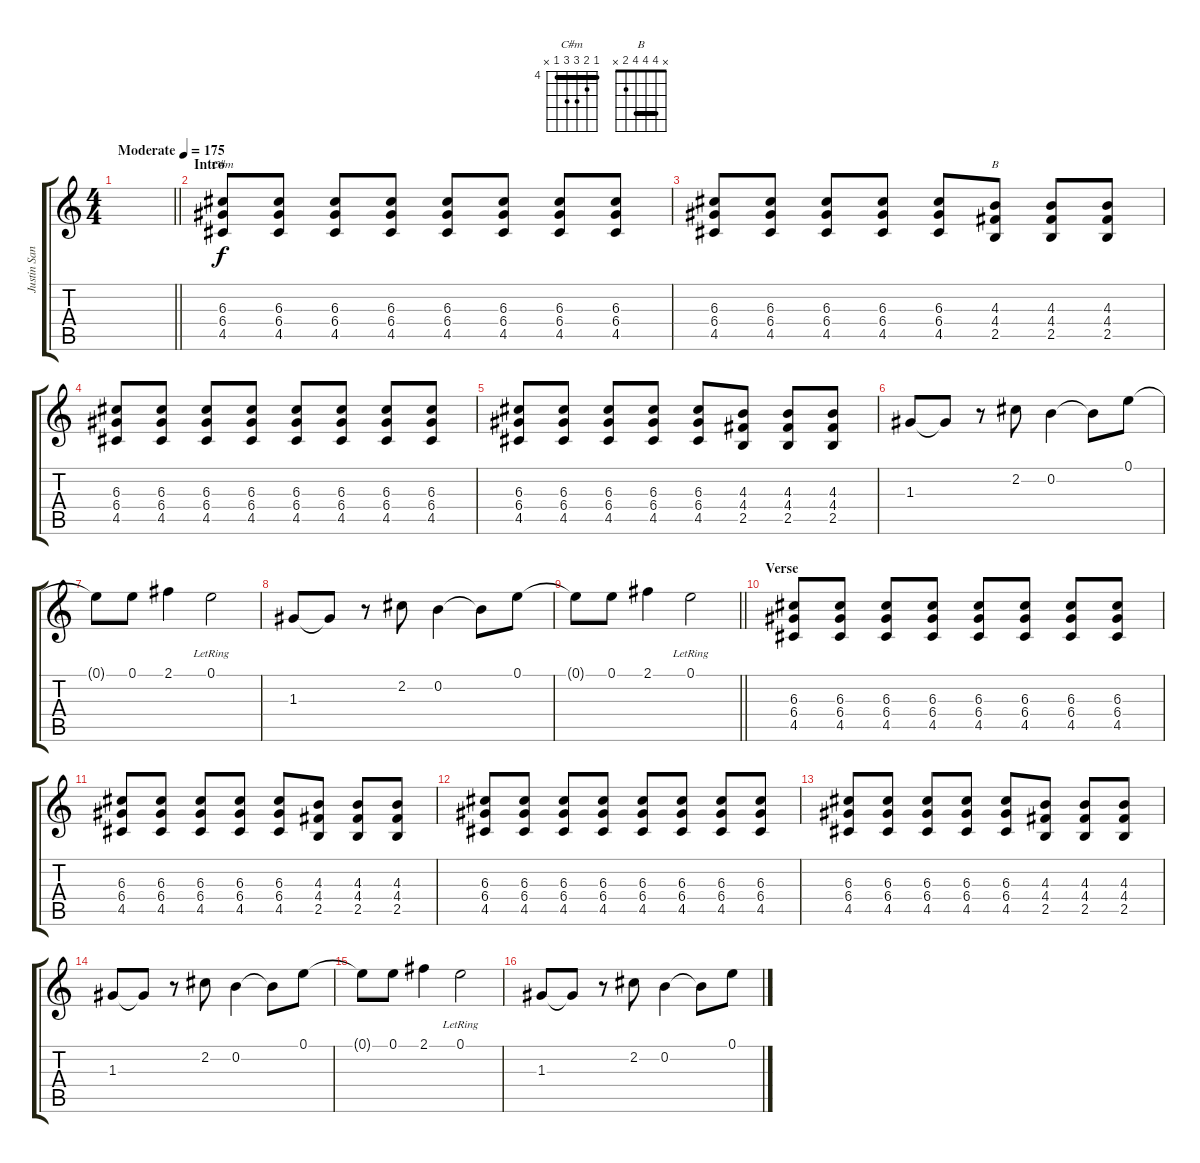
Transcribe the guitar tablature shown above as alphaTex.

\track ("Justin Sane" "Justin San") {instrument overdrivenguitar}
\staff {score tabs}
\tuning (E4 B3 G3 D3 A2 E2) {hide}
\chord ("C#m" 4 5 6 6 4 x) {firstfret 4 barre 4}
\chord ("B" x 4 4 4 2 x) {barre 4}
\ts (4 4)
\tempo (175 "Moderate")
\clef g2
\barLineRight lightlight
\ks c
|
\section ("" "Intro")
(6.3 6.4 4.5).8{ch "C#m"} (6.3 6.4 4.5).8 (6.3 6.4 4.5).8 (6.3 6.4 4.5).8 (6.3 6.4 4.5).8 (6.3 6.4 4.5).8 (6.3 6.4 4.5).8 (6.3 6.4 4.5).8 |
(6.3 6.4 4.5).8 (6.3 6.4 4.5).8 (6.3 6.4 4.5).8 (6.3 6.4 4.5).8 (6.3 6.4 4.5).8 (4.3 4.4 2.5).8{ch "B"} (4.3 4.4 2.5).8 (4.3 4.4 2.5).8 |
(6.3 6.4 4.5).8 (6.3 6.4 4.5).8 (6.3 6.4 4.5).8 (6.3 6.4 4.5).8 (6.3 6.4 4.5).8 (6.3 6.4 4.5).8 (6.3 6.4 4.5).8 (6.3 6.4 4.5).8 |
(6.3 6.4 4.5).8 (6.3 6.4 4.5).8 (6.3 6.4 4.5).8 (6.3 6.4 4.5).8 (6.3 6.4 4.5).8 (4.3 4.4 2.5).8 (4.3 4.4 2.5).8 (4.3 4.4 2.5).8 |
1.3.8 1.3{t}.8 r.8 2.2.8 0.2.4 0.2{t}.8 0.1.8 |
0.1{t}.8 0.1.8 2.1.4 0.1{lr}.2 |
1.3.8 1.3{t}.8 r.8 2.2.8 0.2.4 0.2{t}.8 0.1.8 |
\barLineRight lightlight
0.1{t}.8 0.1.8 2.1.4 0.1{lr}.2 |
\section ("" "Verse")
(6.3 6.4 4.5).8 (6.3 6.4 4.5).8 (6.3 6.4 4.5).8 (6.3 6.4 4.5).8 (6.3 6.4 4.5).8 (6.3 6.4 4.5).8 (6.3 6.4 4.5).8 (6.3 6.4 4.5).8 |
(6.3 6.4 4.5).8 (6.3 6.4 4.5).8 (6.3 6.4 4.5).8 (6.3 6.4 4.5).8 (6.3 6.4 4.5).8 (4.3 4.4 2.5).8 (4.3 4.4 2.5).8 (4.3 4.4 2.5).8 |
(6.3 6.4 4.5).8 (6.3 6.4 4.5).8 (6.3 6.4 4.5).8 (6.3 6.4 4.5).8 (6.3 6.4 4.5).8 (6.3 6.4 4.5).8 (6.3 6.4 4.5).8 (6.3 6.4 4.5).8 |
(6.3 6.4 4.5).8 (6.3 6.4 4.5).8 (6.3 6.4 4.5).8 (6.3 6.4 4.5).8 (6.3 6.4 4.5).8 (4.3 4.4 2.5).8 (4.3 4.4 2.5).8 (4.3 4.4 2.5).8 |
1.3.8 1.3{t}.8 r.8 2.2.8 0.2.4 0.2{t}.8 0.1.8 |
0.1{t}.8 0.1.8 2.1.4 0.1{lr}.2 |
1.3.8 1.3{t}.8 r.8 2.2.8 0.2.4 0.2{t}.8 0.1.8
